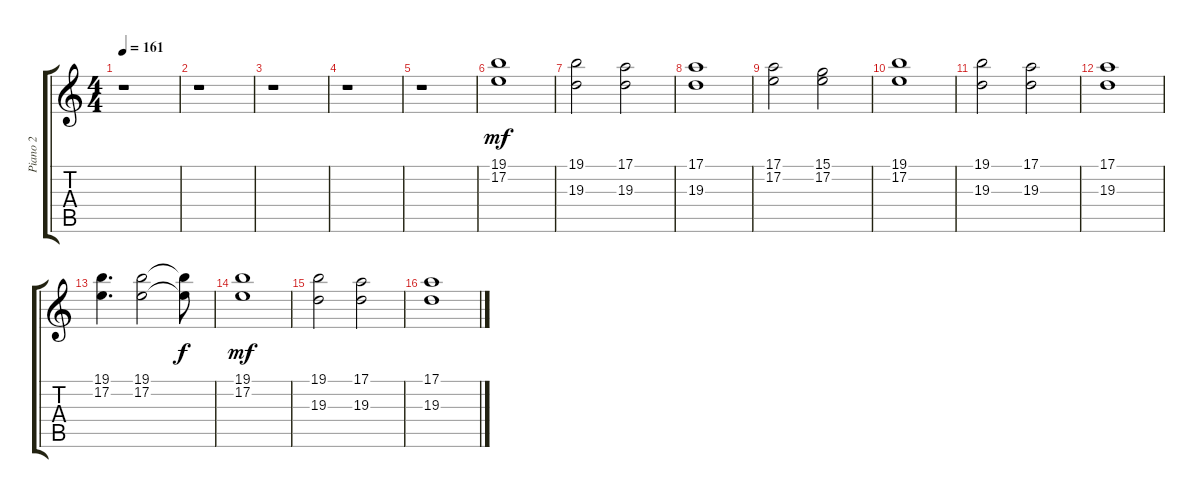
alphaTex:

\track ("Piano 2" "Piano 2") {instrument brightacousticpiano}
\staff {score tabs}
\tuning (E4 B3 G3 D3 A2 E2) {hide}
\ts (4 4)
\tempo 161
\clef g2
\ks c
r.1{dy fff} |
r.1 |
r.1 |
r.1 |
r.1 |
(19.1 17.2).1{dy mf} |
(19.1 19.3).2 (17.1 19.3).2 |
(17.1 19.3).1 |
(17.1 17.2).2 (15.1 17.2).2 |
(19.1 17.2).1 |
(19.1 19.3).2 (17.1 19.3).2 |
(17.1 19.3).1 |
(19.1 17.2).4{d} (19.1 17.2).2 (19.1{t} 17.2{t}).8{dy f} |
(19.1 17.2).1{dy mf} |
(19.1 19.3).2 (17.1 19.3).2 |
(17.1 19.3).1
